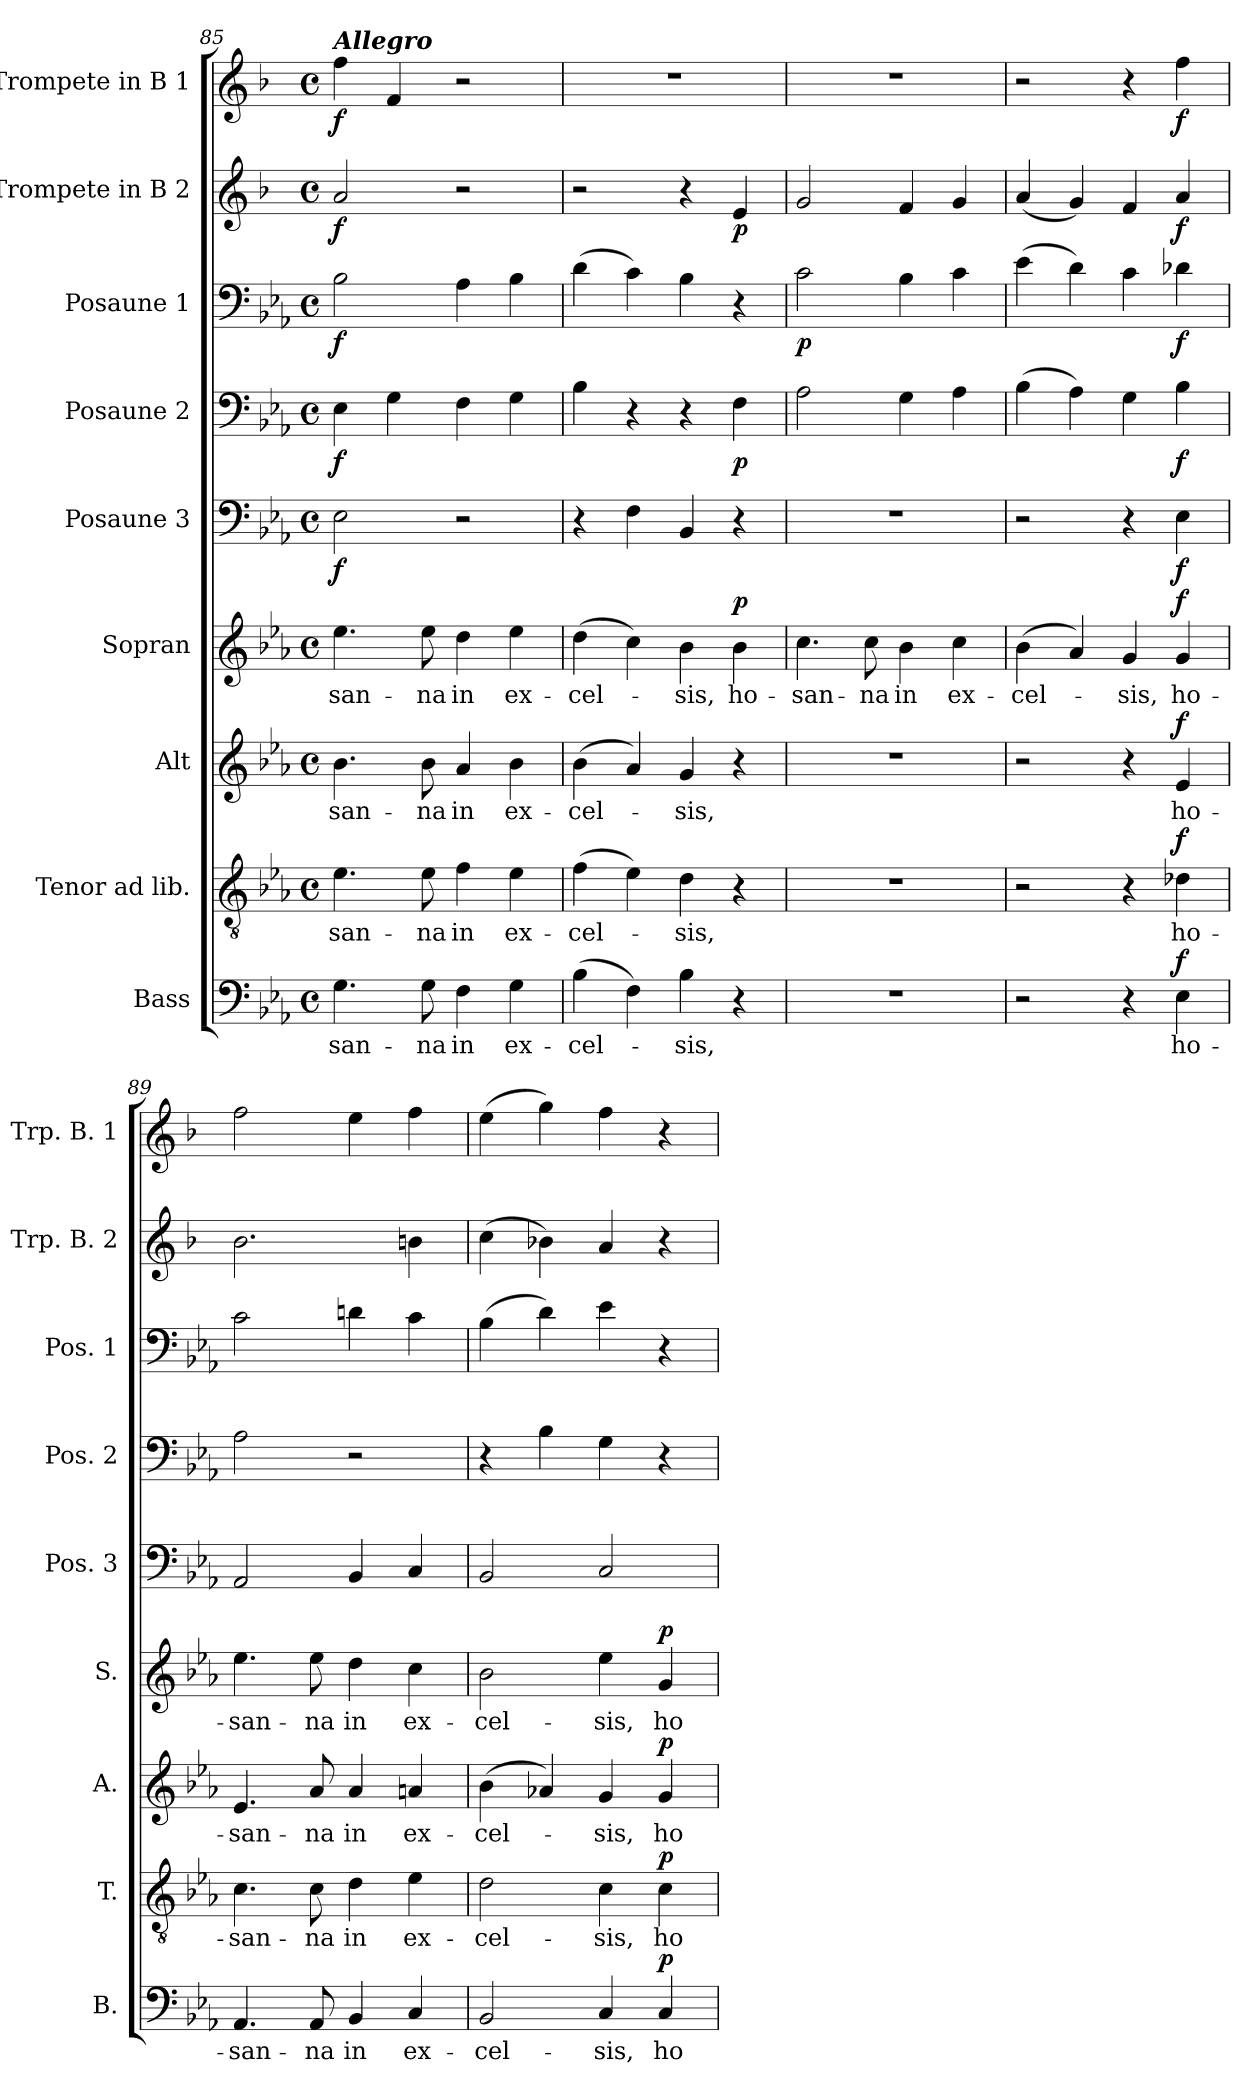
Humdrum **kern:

**kern	**text	**dynam	**kern	**text	**dynam	**kern	**text	**dynam	**kern	**text	**dynam	**kern	**dynam	**kern	**dynam	**kern	**dynam	**kern	**dynam	**kern	**dynam
*part9	*part9	*part9	*part8	*part8	*part8	*part7	*part7	*part7	*part6	*part6	*part6	*part5	*part5	*part4	*part4	*part3	*part3	*part2	*part2	*part1	*part1
*staff9	*staff9	*staff9	*staff8	*staff8	*staff8	*staff7	*staff7	*staff7	*staff6	*staff6	*staff6	*staff5	*staff5	*staff4	*staff4	*staff3	*staff3	*staff2	*staff2	*staff1	*staff1
*I"Bass	*	*	*I"Tenor ad lib.	*	*	*I"Alt	*	*	*I"Sopran	*	*	*I"Posaune 3	*	*I"Posaune 2	*	*I"Posaune 1	*	*I"Trompete in B 2	*	*I"Trompete in B 1	*
*I'B.	*	*	*I'T.	*	*	*I'A.	*	*	*I'S.	*	*	*I'Pos. 3	*	*I'Pos. 2	*	*I'Pos. 1	*	*I'Trp. B. 2	*	*I'Trp. B. 1	*
!!LO:PB:g=z
*clefF4	*	*	*clefGv2	*	*	*clefG2	*	*	*clefG2	*	*	*clefF4	*	*clefF4	*	*clefF4	*	*clefG2	*	*clefG2	*
*	*	*	*	*	*	*	*	*	*	*	*	*	*	*	*	*	*	*ITrd1c2	*	*ITrd1c2	*
*k[b-e-a-]	*	*	*k[b-e-a-]	*	*	*k[b-e-a-]	*	*	*k[b-e-a-]	*	*	*k[b-e-a-]	*	*k[b-e-a-]	*	*k[b-e-a-]	*	*k[b-e-a-]	*	*k[b-e-a-]	*
*E-:	*	*	*E-:	*	*	*E-:	*	*	*E-:	*	*	*E-:	*	*E-:	*	*E-:	*	*E-:	*	*E-:	*
*M4/4	*	*	*M4/4	*	*	*M4/4	*	*	*M4/4	*	*	*M4/4	*	*M4/4	*	*M4/4	*	*M4/4	*	*M4/4	*
*met(c)	*	*	*met(c)	*	*	*met(c)	*	*	*met(c)	*	*	*met(c)	*	*met(c)	*	*met(c)	*	*met(c)	*	*met(c)	*
=85	=85	=85	=85	=85	=85	=85	=85	=85	=85	=85	=85	=85	=85	=85	=85	=85	=85	=85	=85	=85	=85
!	!	!	!	!	!	!	!	!	!	!	!	!	!	!	!	!	!	!	!	!LO:TX:a:Bi:t=Allegro	!
!	!LO:LY:b	!	!	!LO:LY:b	!	!	!LO:LY:b	!	!	!LO:LY:b	!	!	!LO:DY:b	!	!LO:DY:b	!	!LO:DY:b	!	!LO:DY:b	!	!LO:DY:b
4.G\	-san-	.	4.e-\	-san-	.	4.b-\	-san-	.	4.ee-\	-san-	.	2E-\	f	4E-\	f	2B-\	f	2g/	f	4ee-\	f
.	.	.	.	.	.	.	.	.	.	.	.	.	.	4G\	.	.	.	.	.	4e-/	.
!	!LO:LY:b	!	!	!LO:LY:b	!	!	!LO:LY:b	!	!	!LO:LY:b	!	!	!	!	!	!	!	!	!	!	!
8G\	-na	.	8e-\	-na	.	8b-\	-na	.	8ee-\	-na	.	.	.	.	.	.	.	.	.	.	.
!	!LO:LY:b	!	!	!LO:LY:b	!	!	!LO:LY:b	!	!	!LO:LY:b	!	!	!	!	!	!	!	!	!	!	!
4F\	in	.	4f\	in	.	4a-/	in	.	4dd\	in	.	2r	.	4F\	.	4A-\	.	2r	.	2r	.
!	!LO:LY:b	!	!	!LO:LY:b	!	!	!LO:LY:b	!	!	!LO:LY:b	!	!	!	!	!	!	!	!	!	!	!
4G\	ex-	.	4e-\	ex-	.	4b-\	ex-	.	4ee-\	ex-	.	.	.	4G\	.	4B-\	.	.	.	.	.
=86	=86	=86	=86	=86	=86	=86	=86	=86	=86	=86	=86	=86	=86	=86	=86	=86	=86	=86	=86	=86	=86
!	!LO:LY:b	!	!	!LO:LY:b	!	!	!LO:LY:b	!	!	!LO:LY:b	!	!	!	!	!	!	!	!	!	!	!
(>4B-\	-cel-	.	(>4f\	-cel-	.	(>4b-\	-cel-	.	(>4dd\	-cel-	.	4r	.	4B-\	.	(>4d\	.	2r	.	1r	.
4F\)	.	.	4e-\)	.	.	4a-/)	.	.	4cc\)	.	.	4F\	.	4r	.	4c\)	.	.	.	.	.
!	!LO:LY:b	!	!	!LO:LY:b	!	!	!LO:LY:b	!	!	!LO:LY:b	!	!	!	!	!	!	!	!	!	!	!
4B-\	-sis,	.	4d\	-sis,	.	4g/	-sis,	.	4b-\	-sis,	.	4BB-/	.	4r	.	4B-\	.	4r	.	.	.
!	!	!	!	!	!	!	!	!	!	!LO:LY:b	!LO:DY:a	!	!	!	!LO:DY:b	!	!	!	!LO:DY:b	!	!
4r	.	.	4r	.	.	4r	.	.	4b-\	ho-	p	4r	.	4F\	p	4r	.	4d/	p	.	.
=87	=87	=87	=87	=87	=87	=87	=87	=87	=87	=87	=87	=87	=87	=87	=87	=87	=87	=87	=87	=87	=87
!	!	!	!	!	!	!	!	!	!	!LO:LY:b	!	!	!	!	!	!	!LO:DY:b	!	!	!	!
1r	.	.	1r	.	.	1r	.	.	4.cc\	-san-	.	1r	.	2A-\	.	2c\	p	2f/	.	1r	.
!	!	!	!	!	!	!	!	!	!	!LO:LY:b	!	!	!	!	!	!	!	!	!	!	!
.	.	.	.	.	.	.	.	.	8cc\	-na	.	.	.	.	.	.	.	.	.	.	.
!	!	!	!	!	!	!	!	!	!	!LO:LY:b	!	!	!	!	!	!	!	!	!	!	!
.	.	.	.	.	.	.	.	.	4b-\	in	.	.	.	4G\	.	4B-\	.	4e-/	.	.	.
!	!	!	!	!	!	!	!	!	!	!LO:LY:b	!	!	!	!	!	!	!	!	!	!	!
.	.	.	.	.	.	.	.	.	4cc\	ex-	.	.	.	4A-\	.	4c\	.	4f/	.	.	.
=88	=88	=88	=88	=88	=88	=88	=88	=88	=88	=88	=88	=88	=88	=88	=88	=88	=88	=88	=88	=88	=88
!	!	!	!	!	!	!	!	!	!	!LO:LY:b	!	!	!	!	!	!	!	!	!	!	!
2r	.	.	2r	.	.	2r	.	.	(>4b-\	-cel-	.	2r	.	(>4B-\	.	(>4e-\	.	(<4g/	.	2r	.
.	.	.	.	.	.	.	.	.	4a-/)	.	.	.	.	4A-\)	.	4d\)	.	4f/)	.	.	.
!	!	!	!	!	!	!	!	!	!	!LO:LY:b	!	!	!	!	!	!	!	!	!	!	!
4r	.	.	4r	.	.	4r	.	.	4g/	-sis,	.	4r	.	4G\	.	4c\	.	4e-/	.	4r	.
!	!LO:LY:b	!LO:DY:a	!	!LO:LY:b	!LO:DY:a	!	!LO:LY:b	!LO:DY:a	!	!LO:LY:b	!LO:DY:a	!	!LO:DY:b	!	!LO:DY:b	!	!LO:DY:b	!	!LO:DY:b	!	!LO:DY:b
4E-\	ho-	f	4d-X\	ho-	f	4e-/	ho-	f	4g/	ho-	f	4E-\	f	4B-\	f	4d-X\	f	4g/	f	4ee-\	f
=89	=89	=89	=89	=89	=89	=89	=89	=89	=89	=89	=89	=89	=89	=89	=89	=89	=89	=89	=89	=89	=89
!	!LO:LY:b	!	!	!LO:LY:b	!	!	!LO:LY:b	!	!	!LO:LY:b	!	!	!	!	!	!	!	!	!	!	!
4.AA-/	-san-	.	4.c\	-san-	.	4.e-/	-san-	.	4.ee-\	-san-	.	2AA-/	.	2A-\	.	2c\	.	2.a-\	.	2ee-\	.
!	!LO:LY:b	!	!	!LO:LY:b	!	!	!LO:LY:b	!	!	!LO:LY:b	!	!	!	!	!	!	!	!	!	!	!
8AA-/	-na	.	8c\	-na	.	8a-/	-na	.	8ee-\	-na	.	.	.	.	.	.	.	.	.	.	.
!	!LO:LY:b	!	!	!LO:LY:b	!	!	!LO:LY:b	!	!	!LO:LY:b	!	!	!	!	!	!	!	!	!	!	!
4BB-/	in	.	4d\	in	.	4a-/	in	.	4dd\	in	.	4BB-/	.	2r	.	4dn\	.	.	.	4dd\	.
!	!LO:LY:b	!	!	!LO:LY:b	!	!	!LO:LY:b	!	!	!LO:LY:b	!	!	!	!	!	!	!	!	!	!	!
4C/	ex-	.	4e-\	ex-	.	4an/	ex-	.	4cc\	ex-	.	4C/	.	.	.	4c\	.	4an\	.	4ee-\	.
!!LO:PB:g=z
=90	=90	=90	=90	=90	=90	=90	=90	=90	=90	=90	=90	=90	=90	=90	=90	=90	=90	=90	=90	=90	=90
!	!LO:LY:b	!	!	!LO:LY:b	!	!	!LO:LY:b	!	!	!LO:LY:b	!	!	!	!	!	!	!	!	!	!	!
2BB-/	-cel-	.	2d\	-cel-	.	(>4b-\	-cel-	.	2b-\	-cel-	.	2BB-/	.	4r	.	(>4B-\	.	(>4b-\	.	(>4dd\	.
.	.	.	.	.	.	4a-X/)	.	.	.	.	.	.	.	4B-\	.	4d\)	.	4a-X\)	.	4ff\)	.
!	!LO:LY:b	!	!	!LO:LY:b	!	!	!LO:LY:b	!	!	!LO:LY:b	!	!	!	!	!	!	!	!	!	!	!
4C/	-sis,	.	4c\	-sis,	.	4g/	-sis,	.	4ee-\	-sis,	.	2C/	.	4G\	.	4e-\	.	4g/	.	4ee-\	.
!	!LO:LY:b	!LO:DY:a	!	!LO:LY:b	!LO:DY:a	!	!LO:LY:b	!LO:DY:a	!	!LO:LY:b	!LO:DY:a	!	!	!	!	!	!	!	!	!	!
4C/	ho-	p	4c\	ho-	p	4g/	ho-	p	4g/	ho-	p	.	.	4r	.	4r	.	4r	.	4r	.
=	=	=	=	=	=	=	=	=	=	=	=	=	=	=	=	=	=	=	=	=	=
*-	*-	*-	*-	*-	*-	*-	*-	*-	*-	*-	*-	*-	*-	*-	*-	*-	*-	*-	*-	*-	*-
